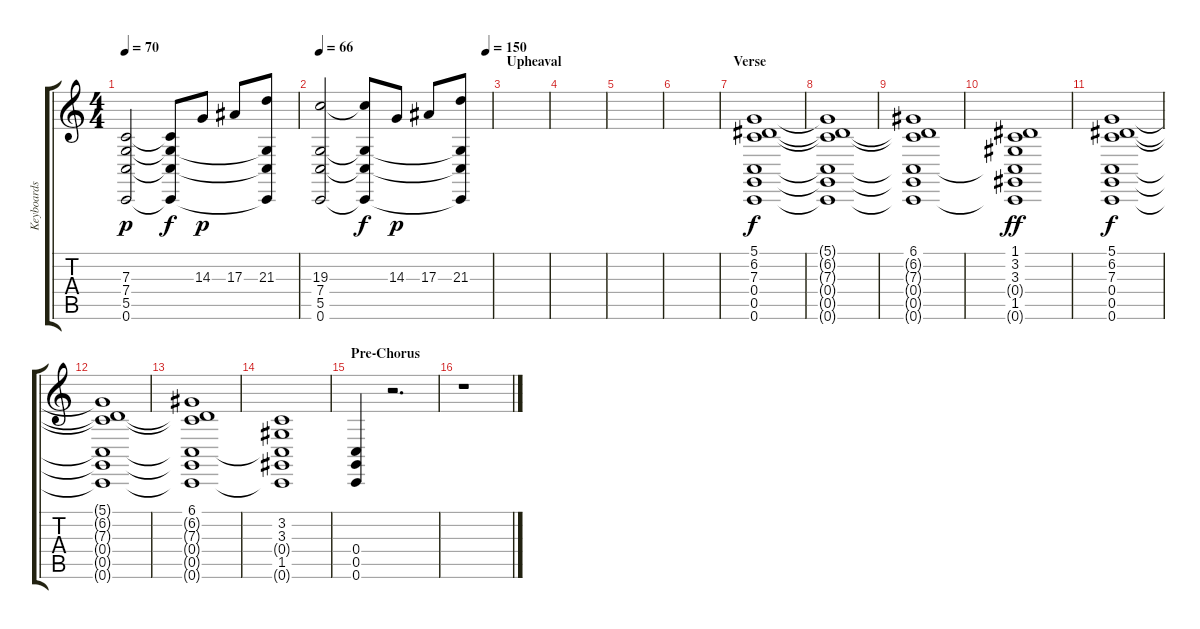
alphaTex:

\track ("Keyboards" "Keyboards") {instrument stringensemble1}
\staff {score tabs}
\tuning (D4 A3 F3 C3 G2 C2) {hide}
\ts (4 4)
\tempo 70
\clef g2
\ks c
(7.3 7.4 5.5 0.6).2{dy p} (7.3{t} 7.4{t} 5.5{t} 0.6{t}).8{dy f} 14.3.8{dy p} 17.3.8 (21.3 7.4{t} 5.5{t} 0.6{t}).8 |
\tempo 66
\tempo (150 0.96875)
(19.3 7.4 5.5 0.6).2 (19.3{t} 7.4{t} 5.5{t} 0.6{t}).8{dy f} 14.3.8{dy p} 17.3.8 (21.3 7.4{t} 5.5{t} 0.6{t}).8 |
\section ("" "Upheaval")
|
|
|
|
\section ("" "Verse")
(5.1 6.2 7.3 0.4 0.5 0.6).1{dy f volume 10} |
(5.1{t} 6.2{t} 7.3{t} 0.4{t} 0.5{t} 0.6{t}).1 |
(6.1 6.2{t} 7.3{t} 0.4{t} 0.5{t} 0.6{t}).1 |
(1.1 3.2 3.3 0.4{t} 1.5 0.6{t}).1{dy ff} |
(5.1 6.2 7.3 0.4 0.5 0.6).1{dy f} |
(5.1{t} 6.2{t} 7.3{t} 0.4{t} 0.5{t} 0.6{t}).1 |
(6.1 6.2{t} 7.3{t} 0.4{t} 0.5{t} 0.6{t}).1 |
(3.2 3.3 0.4{t} 1.5 0.6{t}).1 |
\section ("" "Pre-Chorus")
(0.4 0.5 0.6).4 r.2{d} |
r.1
